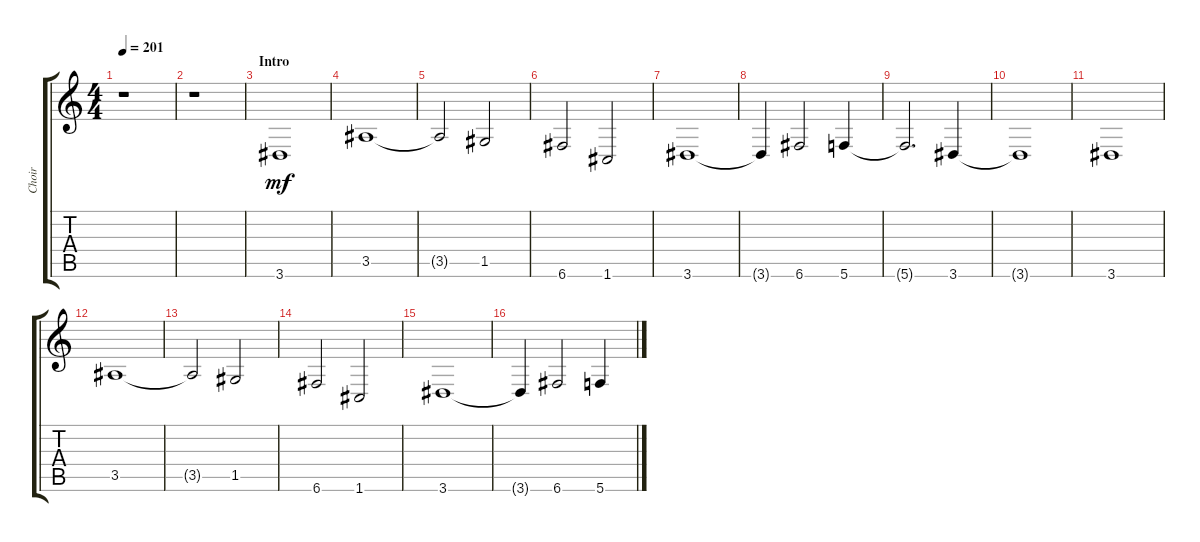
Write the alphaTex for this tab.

\track ("Choir" "Choir") {instrument electricguitarclean}
\staff {score tabs}
\tuning (D4 A3 F3 C3 G2 C2) {hide}
\ts (4 4)
\tempo 201
\clef g2
\ks aminor
r.1{dy mf instrument electricguitarclean} |
r.1 |
\section ("" "Intro")
3.6.1 |
3.5.1 |
3.5{t}.2 1.5.2 |
6.6.2 1.6.2 |
3.6.1 |
3.6{t}.4 6.6.2 5.6.4 |
5.6{t}.2{d} 3.6.4 |
3.6{t}.1 |
3.6.1 |
3.5.1 |
3.5{t}.2 1.5.2 |
6.6.2 1.6.2 |
3.6.1 |
3.6{t}.4 6.6.2 5.6.4
